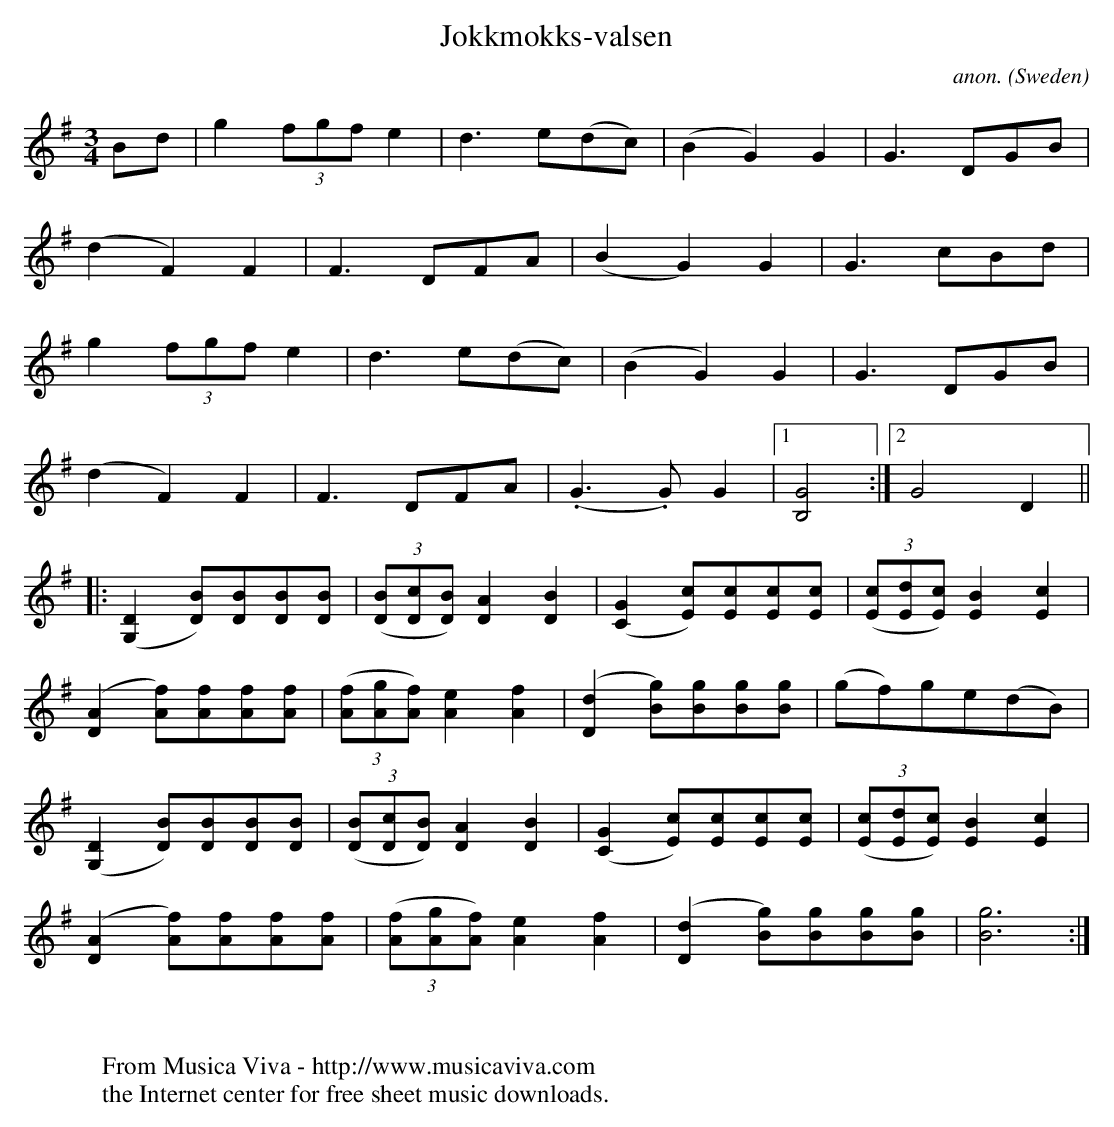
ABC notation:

X:1
T:Jokkmokks-valsen
C:anon.
O:Sweden
M:3/4
L:1/8
K:G
Bd|g2(3fgf e2|d3e(dc)|(B2G2)G2|G3DGB|
(d2F2)F2|F3DFA|(B2G2)G2|G3cBd|
g2(3fgf e2|d3e(dc)|(B2G2)G2|G3DGB|
(d2F2)F2|F3DFA|(.G3.G)G2|[1[B,4G4]:|[2G4D2||
|:([G,2D2][DB])[DB][DB][DB]|((3[DB][Dc][DB])[D2A2][D2B2]|([C2G2][Ec])[Ec][Ec][Ec]|((3[Ec][Ed][Ec])[E2B2][E2c2]|
([D2A2][Af])[Af][Af][Af]|((3[Af][Ag][Af])[A2e2][A2f2]|([D2d2][Bg)][Bg][Bg][Bg]|(gf)ge(dB)|
([G,2D2][DB])[DB][DB][DB]|((3[DB][Dc][DB])[D2A2][D2B2]|([C2G2][Ec])[Ec][Ec][Ec]|((3[Ec][Ed][Ec])[E2B2][E2c2]|
([D2A2][Af])[Af][Af][Af]|((3[Af][Ag][Af])[A2e2][A2f2]|([D2d2][Bg)][Bg][Bg][Bg]|[B6g6]:|
W:
W:
W:  From Musica Viva - http://www.musicaviva.com
W:  the Internet center for free sheet music downloads.
